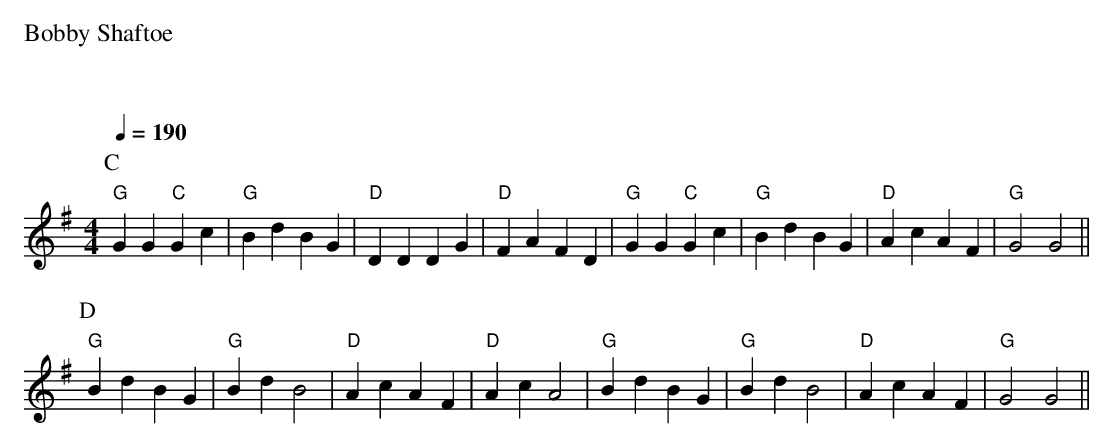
X:1
%%text
%%text Bobby Shaftoe
%%text
Q:1/4=190
M:4/4
L:1/8
K:G
P:C
"G"G2G2"C"G2c2|"G"B2d2B2G2|"D"D2D2D2G2|"D"F2A2F2D2|"G"G2G2"C"G2c2|"G"B2d2B2G2|"D"A2c2A2F2|"G"G4G4 ||
P:D
"G"B2d2B2G2|"G"B2d2B4|"D"A2c2A2F2|"D"A2c2A4|"G"B2d2B2G2|"G"B2d2B4|"D"A2c2A2F2|"G"G4G4||
